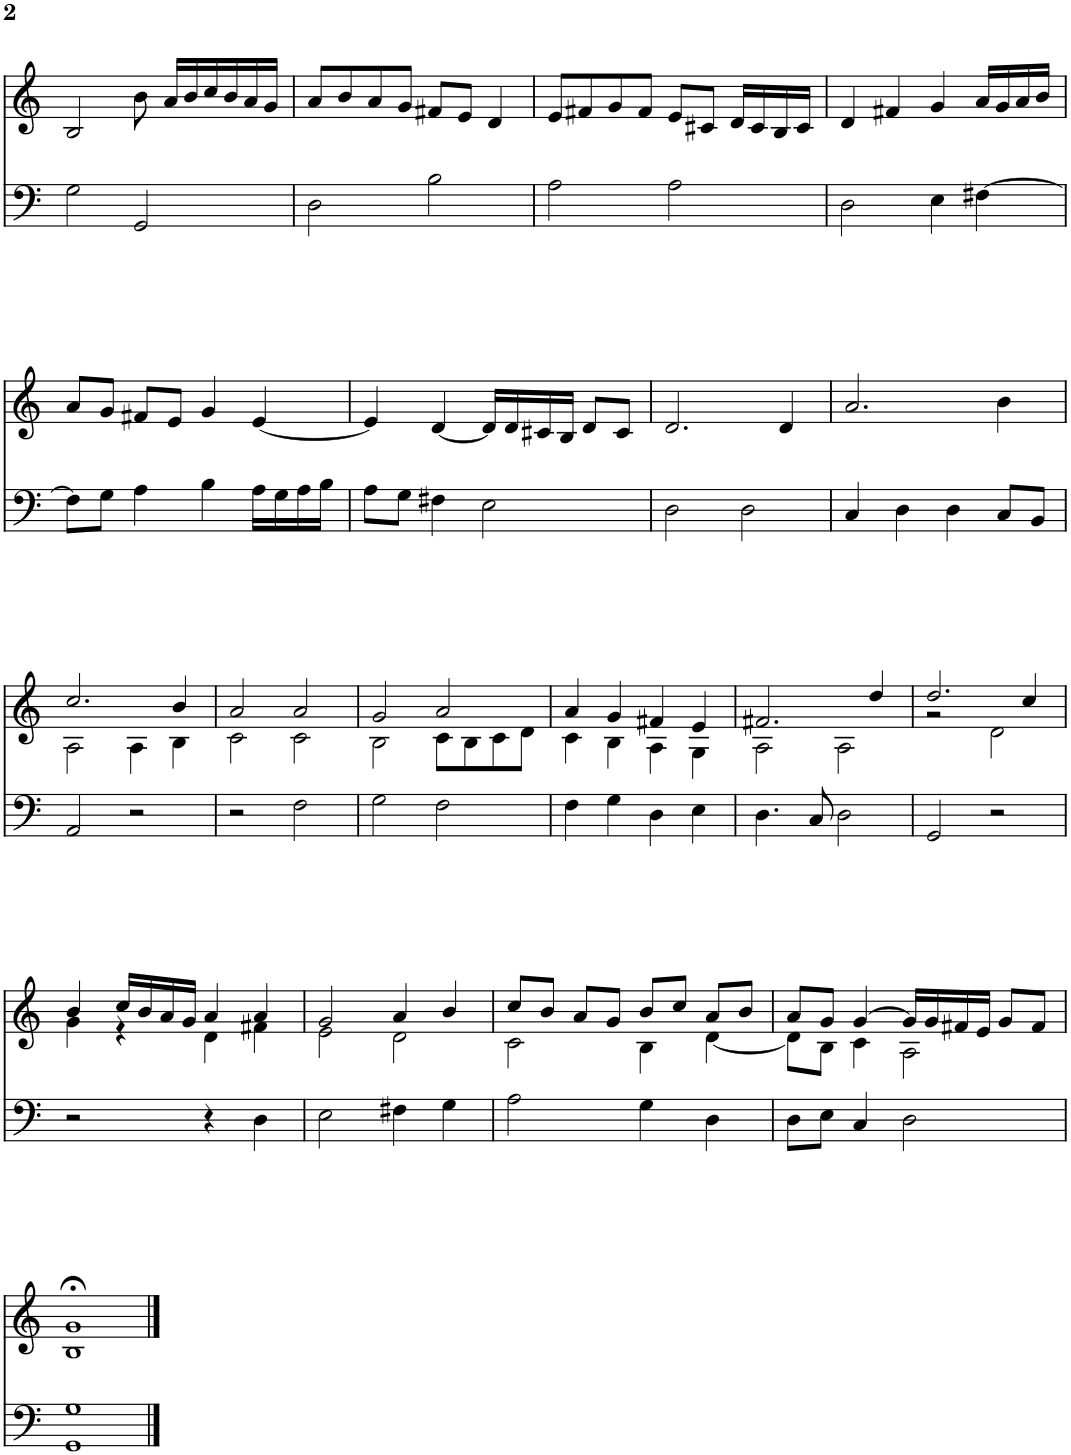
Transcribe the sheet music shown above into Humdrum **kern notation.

**kern	**kern
*part1	*part1
*staff2	*staff1
*I"Laute	*
!!LO:PB:g=z
*clefF4	*clefG2
*k[]	*k[]
*M2/2	*M2/2
*met(c|)	*met(c|)
=24	=24
2G\	2B/
2GG/	8b\
.	16a/LL
.	16b/
.	16cc/
.	16b/
.	16a/
.	16g/JJ
=25	=25
2D\	8a/L
.	8b/
.	8a/
.	8g/J
2B\	8f#X/L
.	8e/J
.	4d/
=26	=26
2A\	8e/L
.	8f#X/
.	8g/
.	8f#/J
2A\	8e/L
.	8c#X/J
.	16d/LL
.	16c#/
.	16B/
.	16c#/JJ
=27	=27
2D\	4d/
.	4f#X/
4E\	4g/
[4F#X\	16a/LL
.	16g/
.	16a/
.	16b/JJ
!!LO:LB:g=z
=28	=28
8F#\L]	8a/L
8G\J	8g/J
4A\	8f#X/L
.	8e/J
4B\	4g/
16A\LL	[4e/
16G\	.
16A\	.
16B\JJ	.
=29	=29
8A\L	4e/]
8G\J	.
4F#X\	[4d/
2E\	16d/LL]
.	16d/
.	16c#X/
.	16B/JJ
.	8d/L
.	8c#/J
=30	=30
2D\	2.d/
2D\	.
.	4d/
=31	=31
4C/	2.a/
4D\	.
4D\	.
8C/L	4b\
8BB/J	.
!!LO:LB:g=z
=32	=32
*	*^
2AA/	2.cc/	2A\
2r	.	4A\
.	4b/	4B\
=33	=33	=33
2r	2a/	2c\
2F\	2a/	2c\
=34	=34	=34
2G\	2g/	2B\
2F\	2a/	8c\L
.	.	8B\
.	.	8c\
.	.	8d\J
=35	=35	=35
4F\	4a/	4c\
4G\	4g/	4B\
4D\	4f#X/	4A\
4E\	4e/	4G\
=36	=36	=36
4.D\	2.f#X/	2A\
8C/	.	.
2D\	.	2A\
.	4dd/	.
=37	=37	=37
2GG/	2.dd/	2r
2r	.	2d\
.	4cc/	.
!!LO:LB:g=z	!!
=38	=38	=38
2r	4b/	4g\
.	16cc/LL	4r
.	16b/	.
.	16a/	.
.	16g/JJ	.
4r	4a/	4d\
4D\	4a/	4f#X\
=39	=39	=39
2E\	2g/	2e\
4F#X\	4a/	2d\
4G\	4b/	.
=40	=40	=40
2A\	8cc/L	2c\
.	8b/J	.
.	8a/L	.
.	8g/J	.
4G\	8b/L	4B\
.	8cc/J	.
4D\	8a/L	[4d\
.	8b/J	.
=41	=41	=41
8D\L	8a/L	8d\L]
8E\J	8g/J	8B\J
4C/	[4g/	4c\
2D\	16g/LL]	2A\
.	16g/	.
.	16f#X/	.
.	16e/JJ	.
.	8g/L	.
.	8f#/J	.
!!LO:LB:g=z	!!
=42	=42	=42
1GG 1G	1g;<	1B
*	*v	*v
==	==
*-	*-
